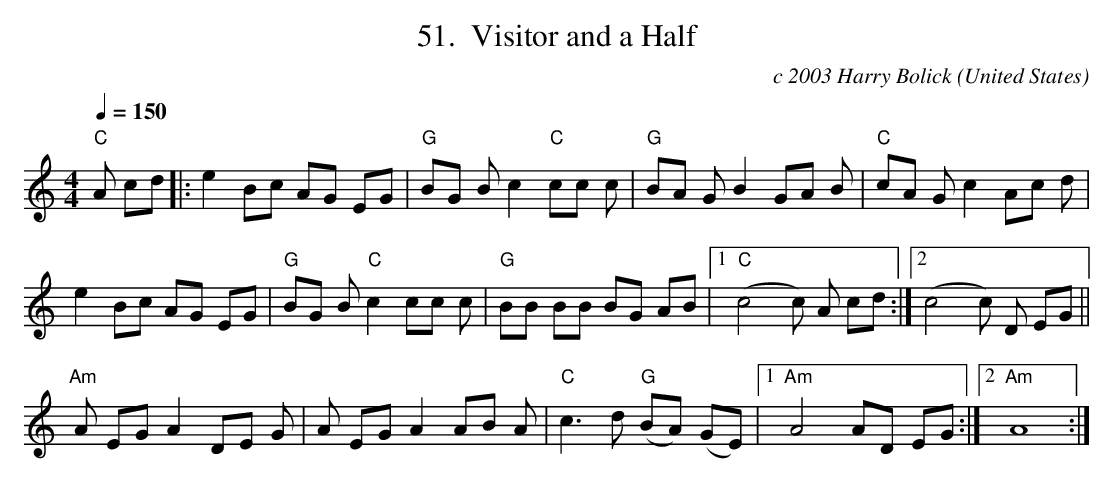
X:1
T:51.  Visitor and a Half
C:c 2003 Harry Bolick
O:United States
M:4/4
L:1/4
Q:150
K:C
  "C"  A/2 c/2d/2 |:eB/2c/2 A/2G/2 E/2G/2 |"G" B/2G/2 B/2c "C"c/2c/2 c/2| "G" B/2A/2 G/2B G/2A/2 B/2 | "C" c/2A/2 G/2 c A/2c/2 d/2 |
eB/2c/2 A/2G/2 E/2G/2 | "G" B/2G/2 B/2"C"c  c/2c/2 c/2|"G" B/2B/2 B/2B/2 B/2G/2 A/2B/2 |[1 "C" (c2c/2) A/2 c/2d/2:|[2 (c2c/2) D/2 E/2G/2 ||
"Am" A/2 E/2G/2A D/2E/2 G/2 |A/2 E/2G/2A A/2B/2 A/2|"C" c>d "G"(B/2A/2) (G/2E/2)  |[1 "Am" A2A/2D/2 E/2G/2 :|[2 "Am" A4 :|
